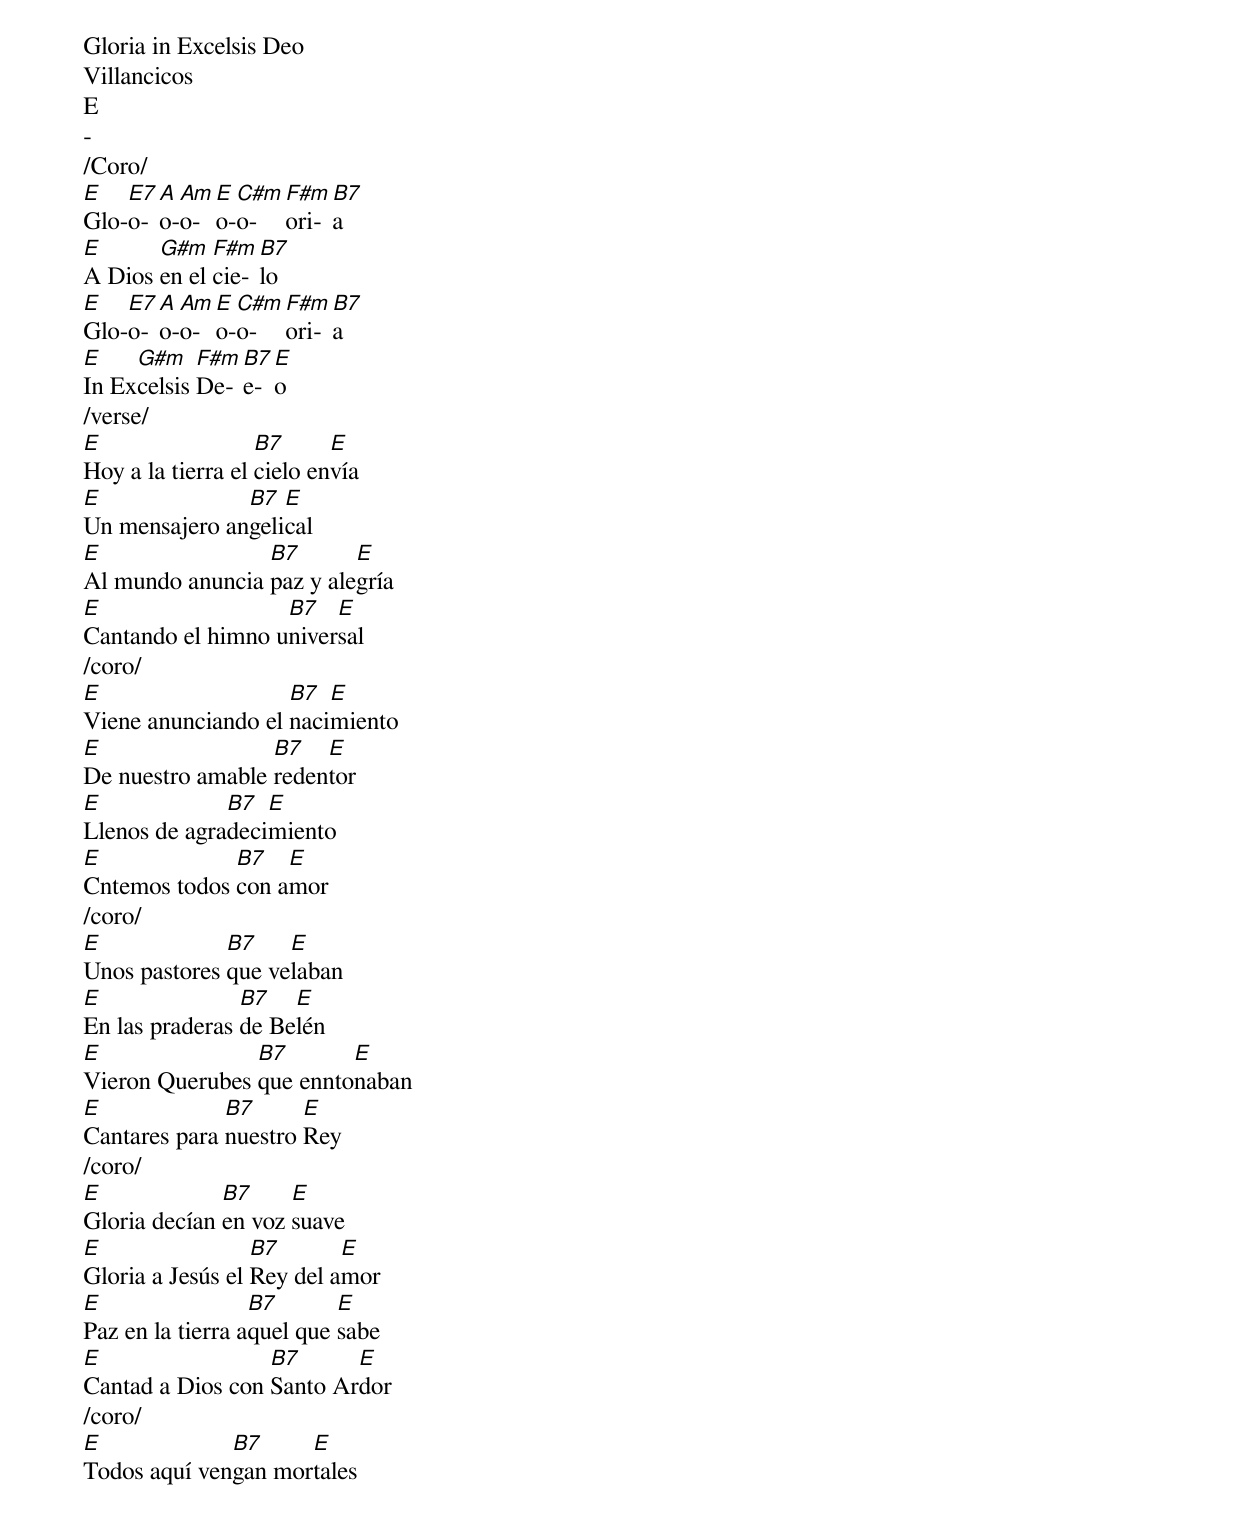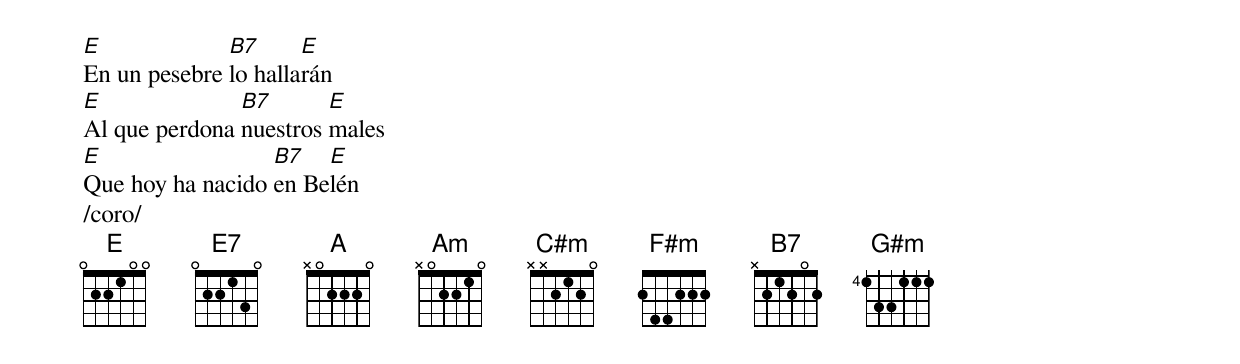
Gloria in Excelsis Deo
Villancicos
E
-
/Coro/
[E]Glo-[E7]o-[A]o-[Am]o-[E]o-[C#m]o-[F#m]ori-[B7]a
[E]A Dios [G#m]en el [F#m]cie-[B7]lo
[E]Glo-[E7]o-[A]o-[Am]o-[E]o-[C#m]o-[F#m]ori-[B7]a
[E]In Ex[G#m]celsis [F#m]De-[B7]e-[E]o
/verse/
[E]Hoy a la tierra el [B7]cielo en[E]vía
[E]Un mensajero an[B7]geli[E]cal
[E]Al mundo anuncia [B7]paz y ale[E]gría
[E]Cantando el himno u[B7]niver[E]sal
/coro/
[E]Viene anunciando el [B7]naci[E]miento
[E]De nuestro amable [B7]reden[E]tor
[E]Llenos de agra[B7]deci[E]miento
[E]Cntemos todos [B7]con a[E]mor
/coro/
[E]Unos pastores [B7]que ve[E]laban
[E]En las praderas [B7]de Be[E]lén
[E]Vieron Querubes [B7]que ennto[E]naban
[E]Cantares para [B7]nuestro [E]Rey
/coro/
[E]Gloria decían [B7]en voz [E]suave
[E]Gloria a Jesús el [B7]Rey del a[E]mor
[E]Paz en la tierra a[B7]quel que [E]sabe
[E]Cantad a Dios con [B7]Santo Ar[E]dor
/coro/
[E]Todos aquí ven[B7]gan mor[E]tales
[E]En un pesebre [B7]lo halla[E]rán
[E]Al que perdona [B7]nuestros [E]males
[E]Que hoy ha nacido [B7]en Be[E]lén
/coro/
